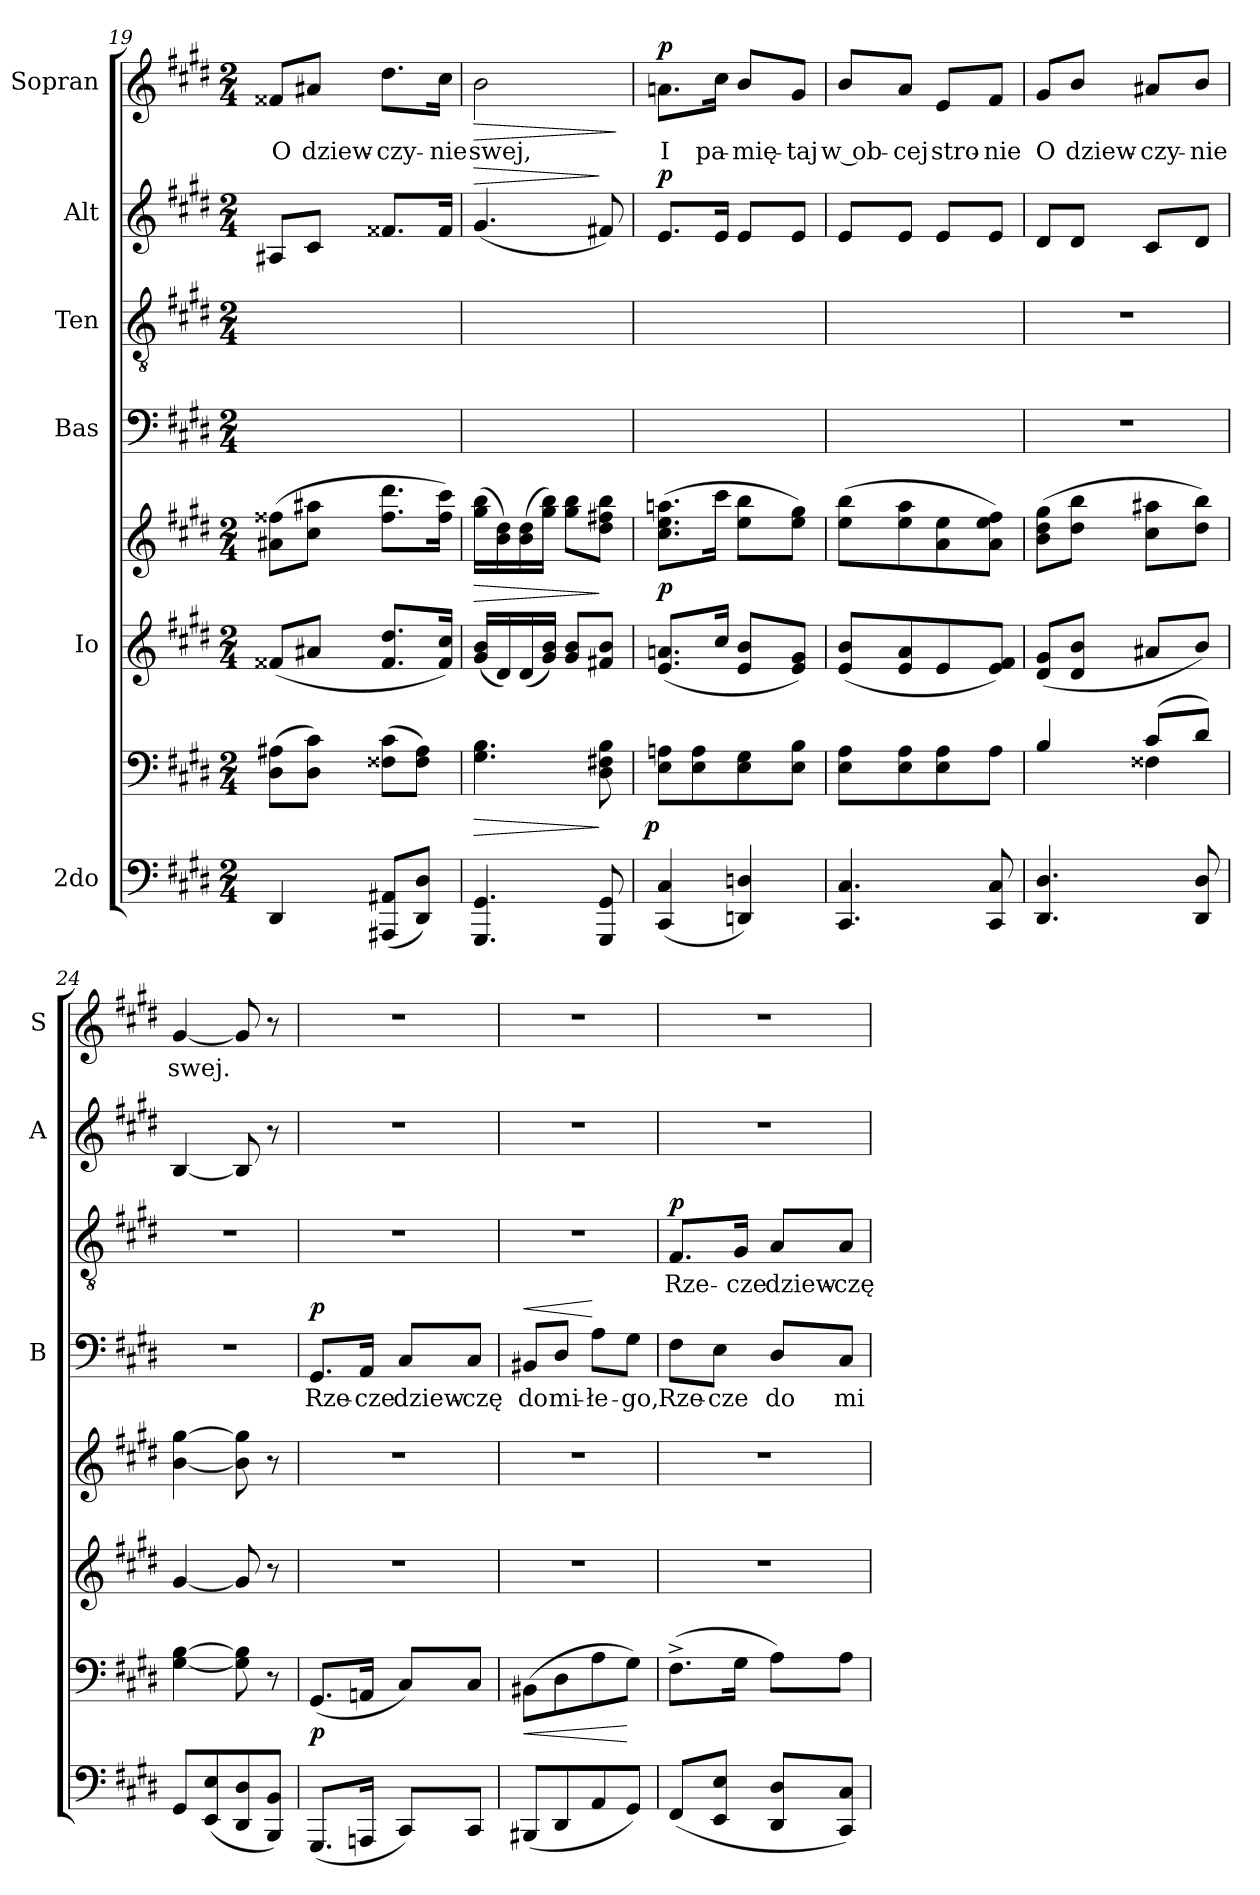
**kern	**kern	**dynam	**kern	**kern	**dynam	**kern	**text	**dynam	**kern	**text	**dynam	**kern	**dynam	**kern	**text	**dynam
*part6	*part6	*part6	*part5	*part5	*part5	*part4	*part4	*part4	*part3	*part3	*part3	*part2	*part2	*part1	*part1	*part1
*staff8	*staff7	*staff7/8	*staff6	*staff5	*staff5/6	*staff4	*staff4	*staff4	*staff3	*staff3	*staff3	*staff2	*staff2	*staff1	*staff1	*staff1
*I"2do	*	*	*I"Io	*	*	*I"Bas	*	*	*I"Ten	*	*	*I"Alt	*	*I"Sopran	*	*
*	*	*	*	*	*	*I'B	*	*	*	*	*	*I'A	*	*I'S	*	*
*clefF4	*clefF4	*	*clefG2	*clefG2	*	*clefF4	*	*	*clefGv2	*	*	*clefG2	*	*clefG2	*	*
*k[f#c#g#d#]	*k[f#c#g#d#]	*	*k[f#c#g#d#]	*k[f#c#g#d#]	*	*k[f#c#g#d#]	*	*	*k[f#c#g#d#]	*	*	*k[f#c#g#d#]	*	*k[f#c#g#d#]	*	*
*E:	*E:	*	*E:	*E:	*	*E:	*	*	*E:	*	*	*E:	*	*E:	*	*
*M2/4	*M2/4	*	*M2/4	*M2/4	*	*M2/4	*	*	*M2/4	*	*	*M2/4	*	*M2/4	*	*
=19	=19	=19	=19	=19	=19	=19	=19	=19	=19	=19	=19	=19	=19	=19	=19	=19
4DD#/	(8D#\ 8A#X\L	.	(8f##X/L	(8a#X\ 8ff##X\L	.	2ryy	.	.	2ryy	.	.	8A#X/L	.	8f##X/L	O	.
.	8D#\ 8c#\J)	.	8a#X/J	8cc#\ 8aa#X\J	.	.	.	.	.	.	.	8c#/J	.	8a#X/J	dziew-	.
(8AAA#X/ 8AA#X/L	(8F##X\ 8c#\L	.	8.f##/ 8.dd#/L	8.ff##\ 8.ddd#\L	.	.	.	.	.	.	.	8.f##X/L	.	8.dd#\L	-czy-	.
8DD#/ 8D#/J)	8F##\ 8A#\J)	.	.	.	.	.	.	.	.	.	.	.	.	.	.	.
.	.	.	16f##/ 16cc#/Jk)	16ff##\ 16ccc#\Jk)	.	.	.	.	.	.	.	16f##/Jk	.	16cc#\Jk	-nie	.
=20	=20	=20	=20	=20	=20	=20	=20	=20	=20	=20	=20	=20	=20	=20	=20	=20
!	!	!	!	!	!	!	!	!	!	!	!	!	!LO:HP:a	!	!	!LO:HP:b
4.GGG#/ 4.GG#/	4.G#\ 4.B\	>	(16g#/ 16b/LL	(16gg#\ 16bb\LL	>	2ryy	.	.	2ryy	.	.	(4.g#/	>	2b\	swej,	>
.	.	.	16d#/)	16b\ 16dd#\)	.	.	.	.	.	.	.	.	.	.	.	.
.	.	.	(16d#/	(16b\ 16dd#\	.	.	.	.	.	.	.	.	.	.	.	.
.	.	.	16g#/ 16b/JJ)	16gg#\ 16bb\JJ)	.	.	.	.	.	.	.	.	.	.	.	.
.	.	.	8g#/ 8b/L	8gg#\ 8bb\L	.	.	.	.	.	.	.	.	.	.	.	.
8GGG#/ 8GG#/	8D#\ 8F#X\ 8B\	]	8f#X/ 8b/J	8dd#\ 8ff#X\ 8bb\J	]	.	.	.	.	.	.	8f#X/)	]	.	.	.
.	.	.	.	.	.	.	.	.	.	.	.	.	.	.	.	]
=21	=21	=21	=21	=21	=21	=21	=21	=21	=21	=21	=21	=21	=21	=21	=21	=21
!	!	!LO:DY:rj	!	!	!	!	!	!	!	!	!	!	!LO:DY:a	!	!	!LO:DY:a
(4CC#/ 4C#/	8E\ 8An\L	p	(8.e/ 8.an/L	(8.cc#\ 8.ee\ 8.aan\L	p	2ryy	.	.	2ryy	.	.	8.e/L	p	8.an\L	I	p
.	8E\ 8A\	.	.	.	.	.	.	.	.	.	.	.	.	.	.	.
.	.	.	16cc#/Jk	16ccc#\Jk	.	.	.	.	.	.	.	16e/Jk	.	16cc#\Jk	pa-	.
4DDn/ 4Dn/)	8E\ 8G#\	.	8e/ 8b/L	8ee\ 8bb\L	.	.	.	.	.	.	.	8e/L	.	8b/L	-mię-	.
.	8E\ 8B\J	.	8e/ 8g#/J)	8ee\ 8gg#\J)	.	.	.	.	.	.	.	8e/J	.	8g#/J	-taj	.
=22	=22	=22	=22	=22	=22	=22	=22	=22	=22	=22	=22	=22	=22	=22	=22	=22
4.CC#/ 4.C#/	8E\ 8A\L	.	(8e/ 8b/L	(8ee\ 8bb\L	.	2ryy	.	.	2ryy	.	.	8e/L	.	8b/L	w ob-	.
.	8E\ 8A\	.	8e/ 8a/	8ee\ 8aa\	.	.	.	.	.	.	.	8e/J	.	8a/J	-cej	.
.	8E\ 8A\	.	8e/	8a\ 8ee\	.	.	.	.	.	.	.	8e/L	.	8e/L	stro-	.
8CC#/ 8C#/	8A\J	.	8e/ 8f#/J)	8a\ 8ee\ 8ff#\J)	.	.	.	.	.	.	.	8e/J	.	8f#/J	-nie	.
=23	=23	=23	=23	=23	=23	=23	=23	=23	=23	=23	=23	=23	=23	=23	=23	=23
*	*^	*	*	*	*	*	*	*	*	*	*	*	*	*	*	*
4.DD#/ 4.D#/	4B/	4ryy	.	(8d#/ 8g#/L	(8b\ 8dd#\ 8gg#\L	.	2r	.	.	2r	.	.	8d#/L	.	8g#/L	O	.
.	.	.	.	8d#/ 8b/J	8dd#\ 8bb\J	.	.	.	.	.	.	.	8d#/J	.	8b/J	dziew-	.
.	(<8c#/L	4F##X\	.	8a#X/L	8cc#\ 8aa#X\L	.	.	.	.	.	.	.	8c#/L	.	8a#X/L	-czy-	.
8DD#/ 8D#/	8d#/J)	.	.	8b/J)	8dd#\ 8bb\J)	.	.	.	.	.	.	.	8d#/J	.	8b/J	-nie	.
*	*v	*v	*	*	*	*	*	*	*	*	*	*	*	*	*	*	*
=24	=24	=24	=24	=24	=24	=24	=24	=24	=24	=24	=24	=24	=24	=24	=24	=24
8GG#/L	[4G#\ [4B\	.	[4g#/	[4b\ [4gg#\	.	2r	.	.	2r	.	.	[4B/	.	[4g#/	swej.	.
(8EE/ 8E/	.	.	.	.	.	.	.	.	.	.	.	.	.	.	.	.
8DD#/ 8D#/	8G#]\ 8B]\	.	8g#/]	8b]\ 8gg#]\	.	.	.	.	.	.	.	8B/]	.	8g#/]	.	.
8BBB/ 8BB/J)	8r	.	8r	8r	.	.	.	.	.	.	.	8r	.	8r	.	.
=25	=25	=25	=25	=25	=25	=25	=25	=25	=25	=25	=25	=25	=25	=25	=25	=25
!	!	!	!	!	!	!	!	!LO:DY:a	!	!	!	!	!	!	!	!
(8.GGG#/L	(8.GG#/L	p	2r	2r	.	8.GG#/L	Rze-	p	2r	.	.	2r	.	2r	.	.
16AAAn/Jk	16AAn/Jk	.	.	.	.	16AA/Jk	-cze	.	.	.	.	.	.	.	.	.
8CC#/L)	8C#/L)	.	.	.	.	8C#/L	dziew-	.	.	.	.	.	.	.	.	.
8CC#/J	8C#/J	.	.	.	.	8C#/J	-czę	.	.	.	.	.	.	.	.	.
=26	=26	=26	=26	=26	=26	=26	=26	=26	=26	=26	=26	=26	=26	=26	=26	=26
!	!	!	!	!	!	!	!	!LO:HP:a	!	!	!	!	!	!	!	!
(8BBB#X/L	(8BB#X\L	<	2r	2r	.	8BB#X/L	do	<	2r	.	.	2r	.	2r	.	.
8DD#/	8D#\	.	.	.	.	8D#/J	mi-	.	.	.	.	.	.	.	.	.
8AA/	8A\	.	.	.	.	8A\L	-łe-	[	.	.	.	.	.	.	.	.
8GG#/J)	8G#\J)	[	.	.	.	8G#\J	-go,	.	.	.	.	.	.	.	.	.
=27	=27	=27	=27	=27	=27	=27	=27	=27	=27	=27	=27	=27	=27	=27	=27	=27
!	!	!	!	!	!	!	!	!	!	!	!LO:DY:a	!	!	!	!	!
(8FF#/L	(8.F#^\L	.	2r	2r	.	8F#\L	Rze-	.	8.F#/L	Rze-	p	2r	.	2r	.	.
8EE/ 8E/J	.	.	.	.	.	8E\J	-cze	.	.	.	.	.	.	.	.	.
.	16G#\Jk	.	.	.	.	.	.	.	16G#/Jk	-cze	.	.	.	.	.	.
8DD#/ 8D#/L	8A\L)	.	.	.	.	8D#/L	do	.	8A/L	dziew-	.	.	.	.	.	.
8CC#/ 8C#/J)	8A\J	.	.	.	.	8C#/J	mi-	.	8A/J	-czę	.	.	.	.	.	.
=	=	=	=	=	=	=	=	=	=	=	=	=	=	=	=	=
*-	*-	*-	*-	*-	*-	*-	*-	*-	*-	*-	*-	*-	*-	*-	*-	*-
